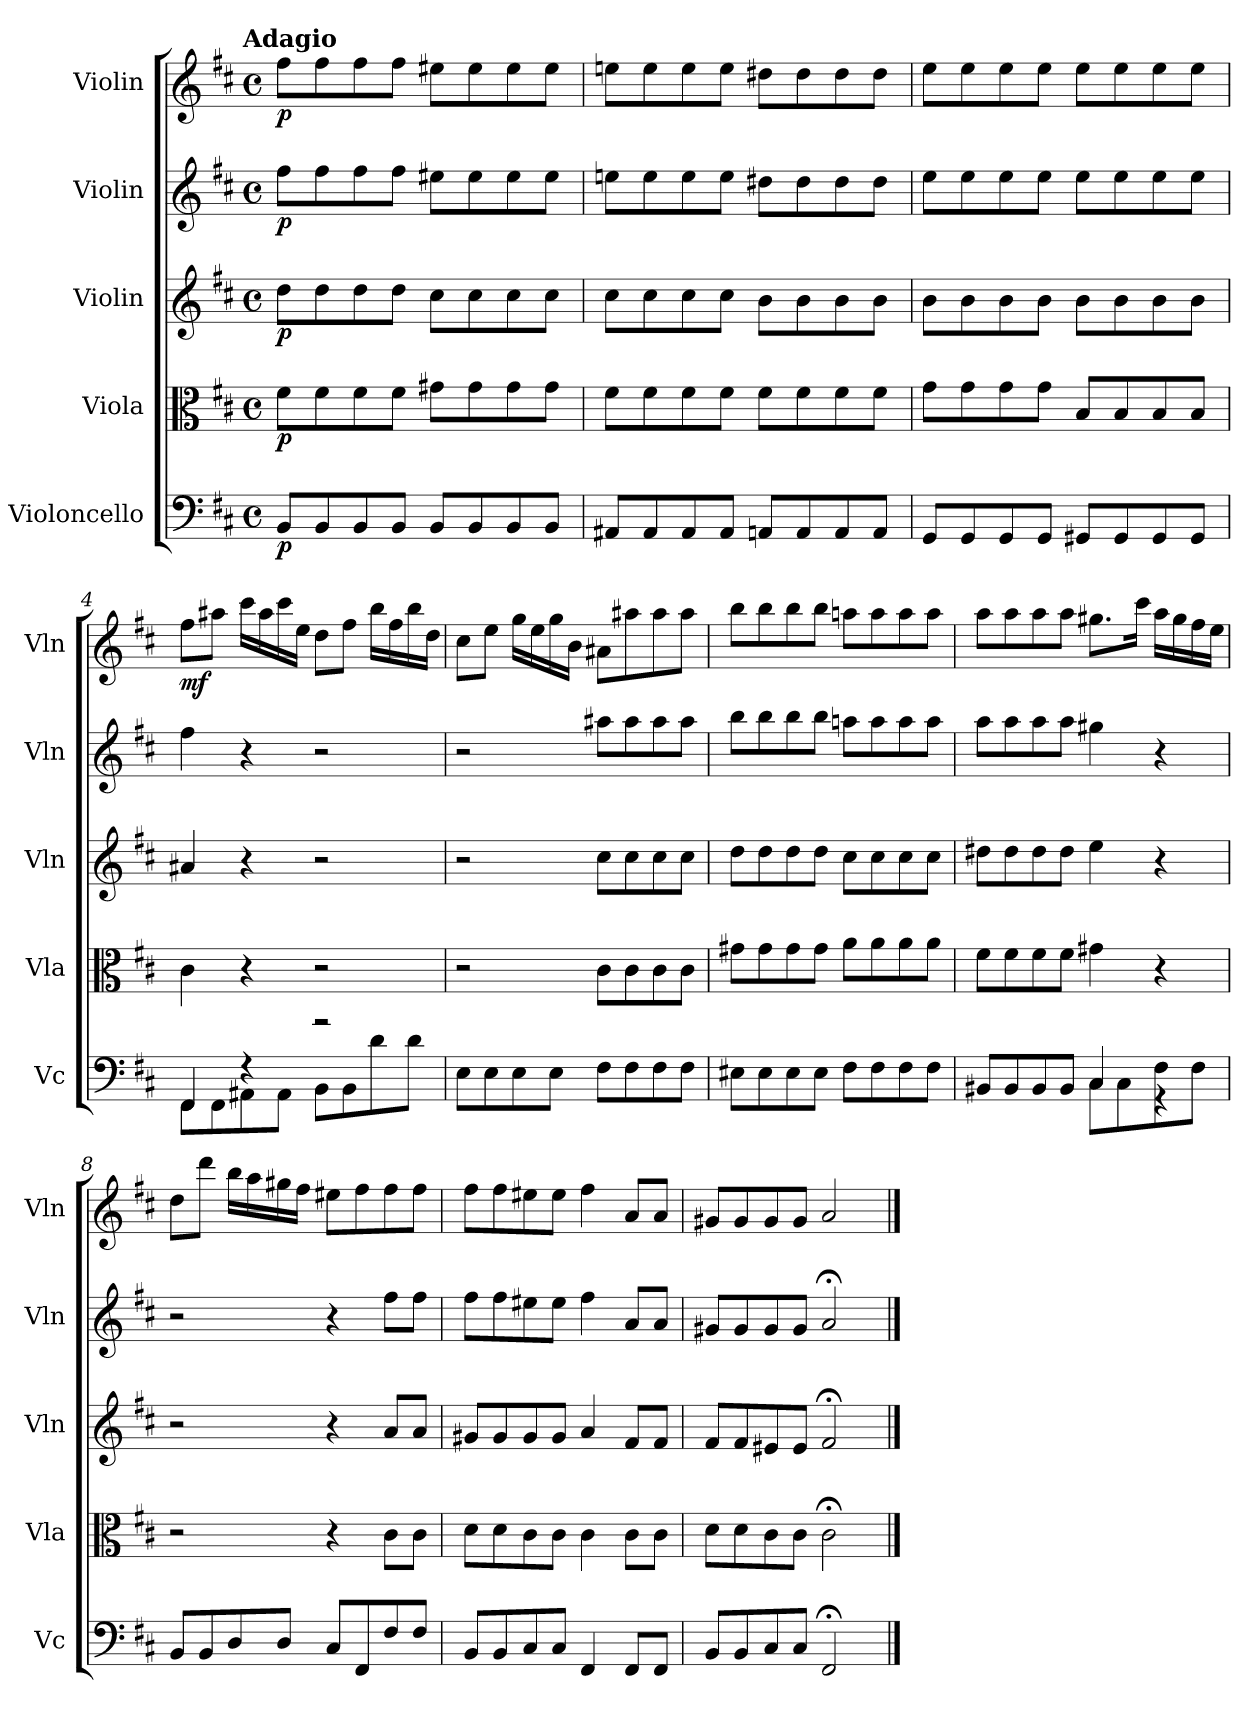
**kern	**dynam	**kern	**dynam	**kern	**dynam	**kern	**dynam	**kern	**dynam
*part5	*part5	*part4	*part4	*part3	*part3	*part2	*part2	*part1	*part1
*staff5	*staff5	*staff4	*staff4	*staff3	*staff3	*staff2	*staff2	*staff1	*staff1
*I"Violoncello	*	*I"Viola	*	*I"Violin	*	*I"Violin	*	*I"Violin	*
*I'Vc	*	*I'Vla	*	*I'Vln	*	*I'Vln	*	*I'Vln	*
*clefF4	*	*clefC3	*	*clefG2	*	*clefG2	*	*clefG2	*
*k[f#c#]	*	*k[f#c#]	*	*k[f#c#]	*	*k[f#c#]	*	*k[f#c#]	*
!!LO:TX:omd:t=Adagio
*M4/4	*	*M4/4	*	*M4/4	*	*M4/4	*	*M4/4	*
*met(c)	*	*met(c)	*	*met(c)	*	*met(c)	*	*met(c)	*
*MM72	*	*MM72	*	*MM72	*	*MM72	*	*MM72	*
=1	=1	=1	=1	=1	=1	=1	=1	=1	=1
8BB/L	p	8f#\L	p	8dd\L	p	8ff#\L	p	8ff#\L	p
8BB/	.	8f#\	.	8dd\	.	8ff#\	.	8ff#\	.
8BB/	.	8f#\	.	8dd\	.	8ff#\	.	8ff#\	.
8BB/J	.	8f#\J	.	8dd\J	.	8ff#\J	.	8ff#\J	.
8BB/L	.	8g#X\L	.	8cc#\L	.	8ee#X\L	.	8ee#X\L	.
8BB/	.	8g#\	.	8cc#\	.	8ee#\	.	8ee#\	.
8BB/	.	8g#\	.	8cc#\	.	8ee#\	.	8ee#\	.
8BB/J	.	8g#\J	.	8cc#\J	.	8ee#\J	.	8ee#\J	.
=2	=2	=2	=2	=2	=2	=2	=2	=2	=2
8AA#X/L	.	8f#\L	.	8cc#\L	.	8een\L	.	8een\L	.
8AA#/	.	8f#\	.	8cc#\	.	8ee\	.	8ee\	.
8AA#/	.	8f#\	.	8cc#\	.	8ee\	.	8ee\	.
8AA#/J	.	8f#\J	.	8cc#\J	.	8ee\J	.	8ee\J	.
8AAn/L	.	8f#\L	.	8b\L	.	8dd#X\L	.	8dd#X\L	.
8AA/	.	8f#\	.	8b\	.	8dd#\	.	8dd#\	.
8AA/	.	8f#\	.	8b\	.	8dd#\	.	8dd#\	.
8AA/J	.	8f#\J	.	8b\J	.	8dd#\J	.	8dd#\J	.
=3	=3	=3	=3	=3	=3	=3	=3	=3	=3
8GG/L	.	8g\L	.	8b\L	.	8ee\L	.	8ee\L	.
8GG/	.	8g\	.	8b\	.	8ee\	.	8ee\	.
8GG/	.	8g\	.	8b\	.	8ee\	.	8ee\	.
8GG/J	.	8g\J	.	8b\J	.	8ee\J	.	8ee\J	.
8GG#X/L	.	8B/L	.	8b\L	.	8ee\L	.	8ee\L	.
8GG#/	.	8B/	.	8b\	.	8ee\	.	8ee\	.
8GG#/	.	8B/	.	8b\	.	8ee\	.	8ee\	.
8GG#/J	.	8B/J	.	8b\J	.	8ee\J	.	8ee\J	.
=4	=4	=4	=4	=4	=4	=4	=4	=4	=4
*^	*	*	*	*	*	*	*	*	*
4FF#/	8FF#\L	.	4c#\	.	4a#X/	.	4ff#\	.	8ff#\L	mf
.	8FF#\	.	.	.	.	.	.	.	8aa#X\J	.
4r	8AA#X\	.	4r	.	4r	.	4r	.	16ccc#\LL	.
.	.	.	.	.	.	.	.	.	16aa#\	.
.	8AA#\J	.	.	.	.	.	.	.	16ccc#\	.
.	.	.	.	.	.	.	.	.	16ee\JJ	.
2r	8BB\L	.	2r	.	2r	.	2r	.	8dd\L	.
.	8BB\	.	.	.	.	.	.	.	8ff#\J	.
.	8d\	.	.	.	.	.	.	.	16bb\LL	.
.	.	.	.	.	.	.	.	.	16ff#\	.
.	8d\J	.	.	.	.	.	.	.	16bb\	.
.	.	.	.	.	.	.	.	.	16dd\JJ	.
*v	*v	*	*	*	*	*	*	*	*	*
=5	=5	=5	=5	=5	=5	=5	=5	=5	=5
8E\L	.	2r	.	2r	.	2r	.	8cc#\L	.
8E\	.	.	.	.	.	.	.	8ee\J	.
8E\	.	.	.	.	.	.	.	16gg\LL	.
.	.	.	.	.	.	.	.	16ee\	.
8E\J	.	.	.	.	.	.	.	16gg\	.
.	.	.	.	.	.	.	.	16b\JJ	.
8F#\L	.	8c#\L	.	8cc#\L	.	8aa#X\L	.	8a#X\L	.
8F#\	.	8c#\	.	8cc#\	.	8aa#\	.	8aa#X\	.
8F#\	.	8c#\	.	8cc#\	.	8aa#\	.	8aa#\	.
8F#\J	.	8c#\J	.	8cc#\J	.	8aa#\J	.	8aa#\J	.
=6	=6	=6	=6	=6	=6	=6	=6	=6	=6
8E#X\L	.	8g#X\L	.	8dd\L	.	8bb\L	.	8bb\L	.
8E#\	.	8g#\	.	8dd\	.	8bb\	.	8bb\	.
8E#\	.	8g#\	.	8dd\	.	8bb\	.	8bb\	.
8E#\J	.	8g#\J	.	8dd\J	.	8bb\J	.	8bb\J	.
8F#\L	.	8a\L	.	8cc#\L	.	8aan\L	.	8aan\L	.
8F#\	.	8a\	.	8cc#\	.	8aa\	.	8aa\	.
8F#\	.	8a\	.	8cc#\	.	8aa\	.	8aa\	.
8F#\J	.	8a\J	.	8cc#\J	.	8aa\J	.	8aa\J	.
=7	=7	=7	=7	=7	=7	=7	=7	=7	=7
*^	*	*	*	*	*	*	*	*	*
8BB#X/L	2ryy	.	8f#\L	.	8dd#X\L	.	8aa\L	.	8aa\L	.
8BB#/	.	.	8f#\	.	8dd#\	.	8aa\	.	8aa\	.
8BB#/	.	.	8f#\	.	8dd#\	.	8aa\	.	8aa\	.
8BB#/J	.	.	8f#\J	.	8dd#\J	.	8aa\J	.	8aa\J	.
8C#\L	4C#/	.	4g#X\	.	4ee\	.	4gg#X\	.	8.gg#X\L	.
8C#\	.	.	.	.	.	.	.	.	.	.
.	.	.	.	.	.	.	.	.	16ccc#\Jk	.
8F#\	4r	.	4r	.	4r	.	4r	.	16aa\LL	.
.	.	.	.	.	.	.	.	.	16gg#\	.
8F#\J	.	.	.	.	.	.	.	.	16ff#\	.
.	.	.	.	.	.	.	.	.	16ee\JJ	.
*v	*v	*	*	*	*	*	*	*	*	*
=8	=8	=8	=8	=8	=8	=8	=8	=8	=8
8BB/L	.	2r	.	2r	.	2r	.	8dd\L	.
8BB/	.	.	.	.	.	.	.	8ddd\J	.
8D/	.	.	.	.	.	.	.	16bb\LL	.
.	.	.	.	.	.	.	.	16aa\	.
8D/J	.	.	.	.	.	.	.	16gg#X\	.
.	.	.	.	.	.	.	.	16ff#\JJ	.
8C#/L	.	4r	.	4r	.	4r	.	8ee#X\L	.
8FF#/	.	.	.	.	.	.	.	8ff#\	.
8F#/	.	8c#\L	.	8a/L	.	8ff#\L	.	8ff#\	.
8F#/J	.	8c#\J	.	8a/J	.	8ff#\J	.	8ff#\J	.
=9	=9	=9	=9	=9	=9	=9	=9	=9	=9
8BB/L	.	8d\L	.	8g#X/L	.	8ff#\L	.	8ff#\L	.
8BB/	.	8d\	.	8g#/	.	8ff#\	.	8ff#\	.
8C#/	.	8c#\	.	8g#/	.	8ee#X\	.	8ee#X\	.
8C#/J	.	8c#\J	.	8g#/J	.	8ee#\J	.	8ee#\J	.
4FF#/	.	4c#\	.	4a/	.	4ff#\	.	4ff#\	.
8FF#/L	.	8c#\L	.	8f#/L	.	8a/L	.	8a/L	.
8FF#/J	.	8c#\J	.	8f#/J	.	8a/J	.	8a/J	.
=10	=10	=10	=10	=10	=10	=10	=10	=10	=10
8BB/L	.	8d\L	.	8f#/L	.	8g#X/L	.	8g#X/L	.
8BB/	.	8d\	.	8f#/	.	8g#/	.	8g#/	.
8C#/	.	8c#\	.	8e#X/	.	8g#/	.	8g#/	.
8C#/J	.	8c#\J	.	8e#/J	.	8g#/J	.	8g#/J	.
2FF#;</	.	2c#;<\	.	2f#;</	.	2a;</	.	2a/	.
==	==	==	==	==	==	==	==	==	==
*-	*-	*-	*-	*-	*-	*-	*-	*-	*-
